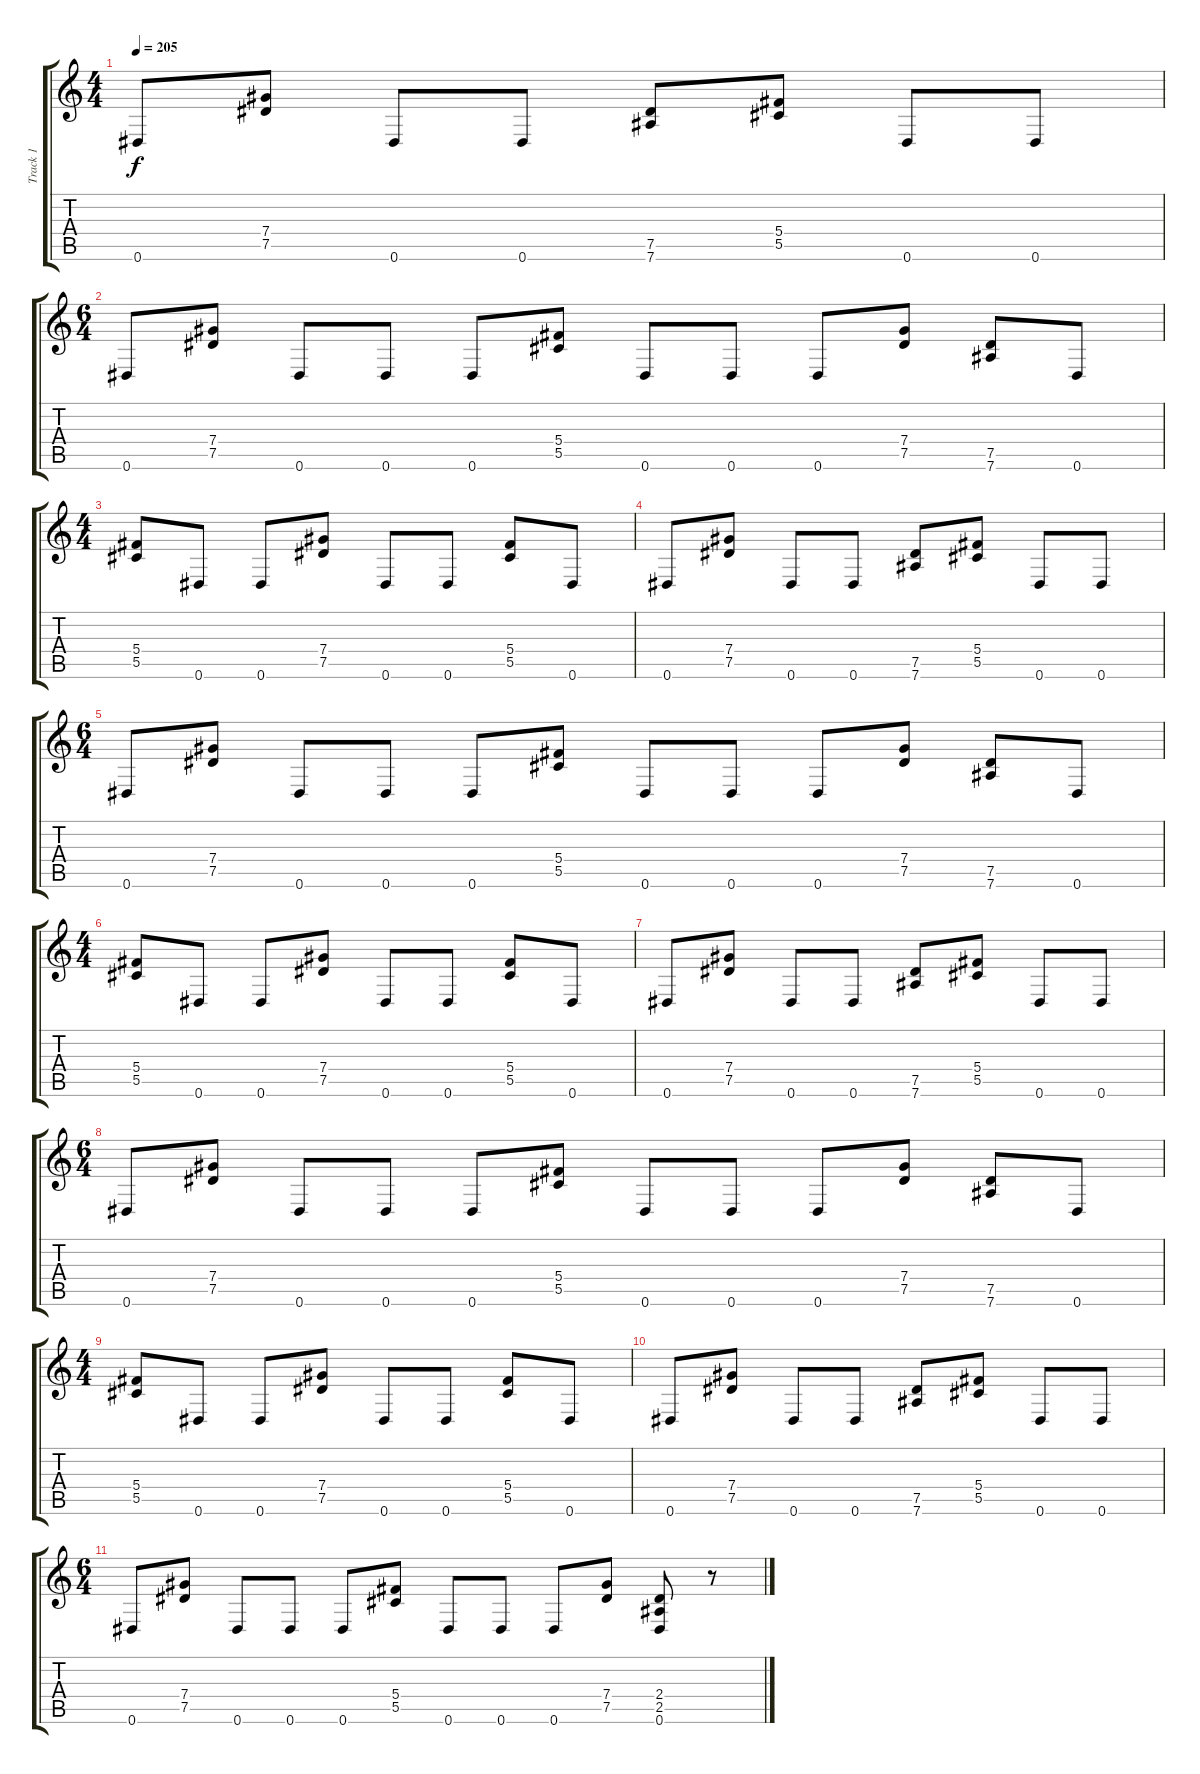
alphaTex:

\track ("Track 1" "Track 1") {instrument distortionguitar}
\staff {score tabs}
\tuning (Eb4 Bb3 Gb3 Db3 Ab2 Eb2) {hide}
\ts (4 4)
\tempo 205
\clef g2
\ks c
0.6.8{dy f} (7.4 7.5).8 0.6.8 0.6.8 (7.5 7.6).8 (5.4 5.5).8 0.6.8 0.6.8 |
\ts (6 4)
0.6.8 (7.4 7.5).8 0.6.8 0.6.8 0.6.8 (5.4 5.5).8 0.6.8 0.6.8 0.6.8 (7.4 7.5).8 (7.5 7.6).8 0.6.8 |
\ts (4 4)
(5.4 5.5).8 0.6.8 0.6.8 (7.4 7.5).8 0.6.8 0.6.8 (5.4 5.5).8 0.6.8 |
0.6.8 (7.4 7.5).8 0.6.8 0.6.8 (7.5 7.6).8 (5.4 5.5).8 0.6.8 0.6.8 |
\ts (6 4)
0.6.8 (7.4 7.5).8 0.6.8 0.6.8 0.6.8 (5.4 5.5).8 0.6.8 0.6.8 0.6.8 (7.4 7.5).8 (7.5 7.6).8 0.6.8 |
\ts (4 4)
(5.4 5.5).8 0.6.8 0.6.8 (7.4 7.5).8 0.6.8 0.6.8 (5.4 5.5).8 0.6.8 |
0.6.8 (7.4 7.5).8 0.6.8 0.6.8 (7.5 7.6).8 (5.4 5.5).8 0.6.8 0.6.8 |
\ts (6 4)
0.6.8 (7.4 7.5).8 0.6.8 0.6.8 0.6.8 (5.4 5.5).8 0.6.8 0.6.8 0.6.8 (7.4 7.5).8 (7.5 7.6).8 0.6.8 |
\ts (4 4)
(5.4 5.5).8 0.6.8 0.6.8 (7.4 7.5).8 0.6.8 0.6.8 (5.4 5.5).8 0.6.8 |
0.6.8 (7.4 7.5).8 0.6.8 0.6.8 (7.5 7.6).8 (5.4 5.5).8 0.6.8 0.6.8 |
\ts (6 4)
0.6.8 (7.4 7.5).8 0.6.8 0.6.8 0.6.8 (5.4 5.5).8 0.6.8 0.6.8 0.6.8 (7.4 7.5).8 (2.4 2.5 0.6).8 r.8
